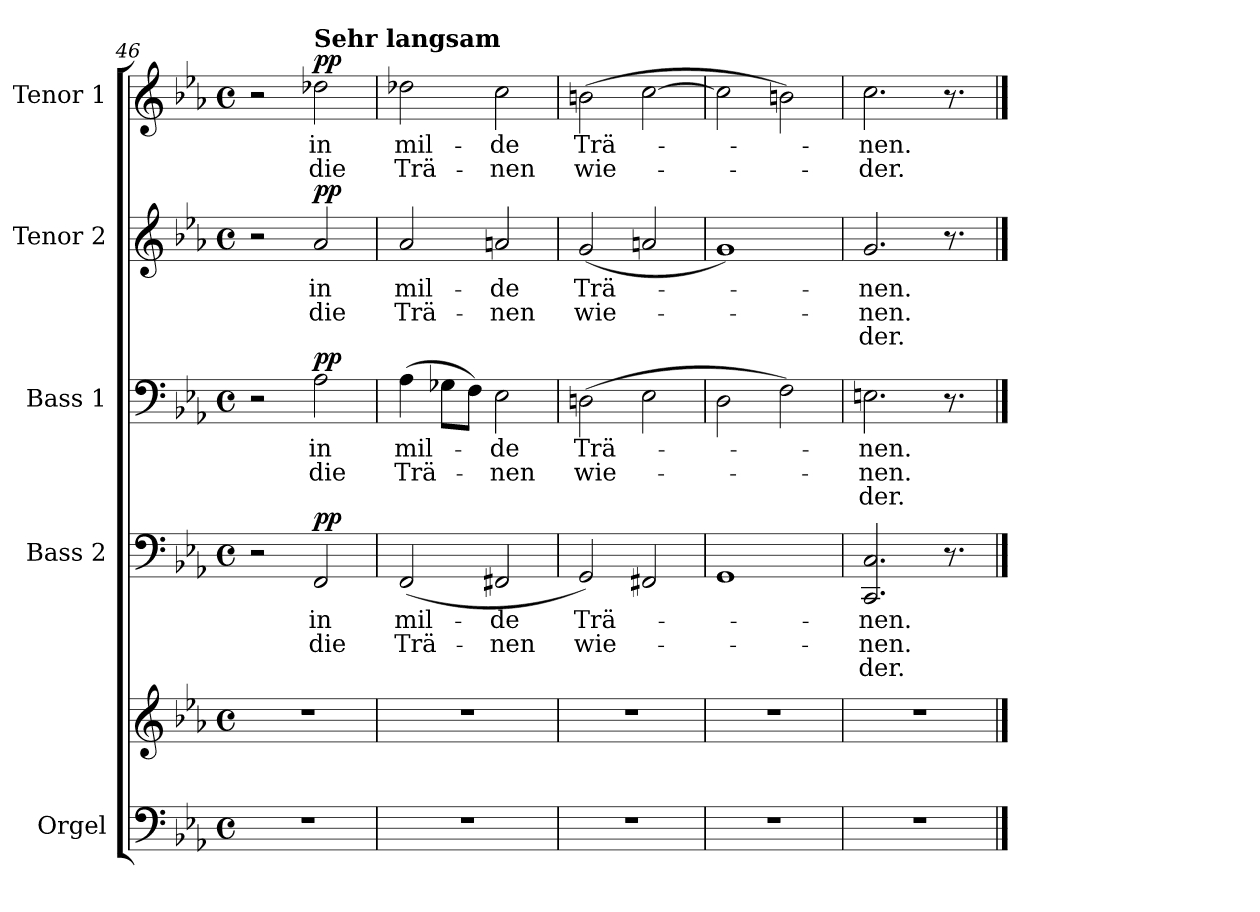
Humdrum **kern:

**kern	**kern	**kern	**text	**text	**text	**dynam	**kern	**text	**text	**text	**dynam	**kern	**text	**text	**text	**dynam	**kern	**text	**text	**dynam
*part5	*part5	*part4	*part4	*part4	*part4	*part4	*part3	*part3	*part3	*part3	*part3	*part2	*part2	*part2	*part2	*part2	*part1	*part1	*part1	*part1
*staff6	*staff5	*staff4	*staff4	*staff4	*staff4	*staff4	*staff3	*staff3	*staff3	*staff3	*staff3	*staff2	*staff2	*staff2	*staff2	*staff2	*staff1	*staff1	*staff1	*staff1
*I"Orgel	*	*I"Bass 2	*	*	*	*	*I"Bass 1	*	*	*	*	*I"Tenor 2	*	*	*	*	*I"Tenor 1	*	*	*
*I'Org.	*	*I'B.	*	*	*	*	*I'B.	*	*	*	*	*I'T.	*	*	*	*	*I'T.	*	*	*
*clefF4	*clefG2	*clefF4	*	*	*	*	*clefF4	*	*	*	*	*clefG2	*	*	*	*	*clefG2	*	*	*
*	*	*	*	*	*	*	*	*	*	*	*	*ITrd7c12	*	*	*	*	*ITrd7c12	*	*	*
*k[b-e-a-]	*k[b-e-a-]	*k[b-e-a-]	*	*	*	*	*k[b-e-a-]	*	*	*	*	*k[b-e-a-]	*	*	*	*	*k[b-e-a-]	*	*	*
*E-:	*E-:	*E-:	*	*	*	*	*E-:	*	*	*	*	*E-:	*	*	*	*	*E-:	*	*	*
*M4/4	*M4/4	*M4/4	*	*	*	*	*M4/4	*	*	*	*	*M4/4	*	*	*	*	*M4/4	*	*	*
*met(c)	*met(c)	*met(c)	*	*	*	*	*met(c)	*	*	*	*	*met(c)	*	*	*	*	*met(c)	*	*	*
=46	=46	=46	=46	=46	=46	=46	=46	=46	=46	=46	=46	=46	=46	=46	=46	=46	=46	=46	=46	=46
1r	1r	2r	.	.	.	.	2r	.	.	.	.	2r	.	.	.	.	2r	.	.	.
!	!	!	!LO:LY:b:color=#000000	!LO:LY:b:color=#000000	!	!	!	!	!	!	!	!	!	!	!	!	!	!	!	!
!	!	!	!	!	!	!	!	!LO:LY:b:color=#000000	!LO:LY:b:color=#000000	!	!	!	!	!	!	!	!	!	!	!
!	!	!	!	!	!	!	!	!	!	!	!	!	!LO:LY:b:color=#000000	!LO:LY:b:color=#000000	!	!	!	!	!	!
*	*	*	*	*	*	*	*	*	*	*	*	*	*	*	*	*	*MM60	*	*	*
!	!	!	!	!	!	!	!	!	!	!	!	!	!	!	!	!	!LO:TX:a:B:t=Sehr langsam	!	!	!
!	!	!	!	!	!	!	!	!	!	!	!	!	!	!	!	!	!	!LO:LY:b:color=#000000	!LO:LY:b:color=#000000	!
.	.	2FFi/	in	die	.	pp	2A-i\	in	die	.	pp	2A-i/	in	die	.	pp	2d-Xi\	in	die	pp
=47	=47	=47	=47	=47	=47	=47	=47	=47	=47	=47	=47	=47	=47	=47	=47	=47	=47	=47	=47	=47
!	!	!	!LO:LY:b:color=#000000	!LO:LY:b:color=#000000	!	!	!	!	!	!	!	!	!	!	!	!	!	!	!	!
!	!	!	!	!	!	!	!	!LO:LY:b:color=#000000	!LO:LY:b:color=#000000	!	!	!	!	!	!	!	!	!	!	!
!	!	!	!	!	!	!	!	!	!	!	!	!	!LO:LY:b:color=#000000	!LO:LY:b:color=#000000	!	!	!	!	!	!
!	!	!	!	!	!	!	!	!	!	!	!	!	!	!	!	!	!	!LO:LY:b:color=#000000	!LO:LY:b:color=#000000	!
1r	1r	(2FFi/	mil-	Trä-	.	.	(4A-i\	mil-	Trä-	.	.	2A-i/	mil-	Trä-	.	.	2d-Xi\	mil-	Trä-	.
.	.	.	.	.	.	.	8G-Xi\L	.	.	.	.	.	.	.	.	.	.	.	.	.
.	.	.	.	.	.	.	8Fi\J)	.	.	.	.	.	.	.	.	.	.	.	.	.
!	!	!	!LO:LY:b:color=#000000	!LO:LY:b:color=#000000	!	!	!	!	!	!	!	!	!	!	!	!	!	!	!	!
!	!	!	!	!	!	!	!	!LO:LY:b:color=#000000	!LO:LY:b:color=#000000	!	!	!	!	!	!	!	!	!	!	!
!	!	!	!	!	!	!	!	!	!	!	!	!	!LO:LY:b:color=#000000	!LO:LY:b:color=#000000	!	!	!	!	!	!
!	!	!	!	!	!	!	!	!	!	!	!	!	!	!	!	!	!	!LO:LY:b:color=#000000	!LO:LY:b:color=#000000	!
.	.	2FF#Xi/	-de	-nen	.	.	2E-i\	-de	-nen	.	.	2Ani/	-de	-nen	.	.	2ci\	-de	-nen	.
=48	=48	=48	=48	=48	=48	=48	=48	=48	=48	=48	=48	=48	=48	=48	=48	=48	=48	=48	=48	=48
!	!	!	!LO:LY:b:color=#000000	!LO:LY:b:color=#000000	!	!	!	!	!	!	!	!	!	!	!	!	!	!	!	!
!	!	!	!	!	!	!	!	!LO:LY:b:color=#000000	!LO:LY:b:color=#000000	!	!	!	!	!	!	!	!	!	!	!
!	!	!	!	!	!	!	!	!	!	!	!	!	!LO:LY:b:color=#000000	!LO:LY:b:color=#000000	!	!	!	!	!	!
!	!	!	!	!	!	!	!	!	!	!	!	!	!	!	!	!	!	!LO:LY:b:color=#000000	!LO:LY:b:color=#000000	!
1r	1r	2GGi/)	Trä-	wie-	.	.	(2Dni\	Trä-	wie-	.	.	(2Gi/	Trä-	wie-	.	.	(2Bni\	Trä-	wie-	.
.	.	2FF#Xi/	.	.	.	.	2E-i\	.	.	.	.	2Ani/	.	.	.	.	[2ci\	.	.	.
=49	=49	=49	=49	=49	=49	=49	=49	=49	=49	=49	=49	=49	=49	=49	=49	=49	=49	=49	=49	=49
1r	1r	1GGi	.	.	.	.	2Di\	.	.	.	.	1Gi)	.	.	.	.	2ci\]	.	.	.
.	.	.	.	.	.	.	2Fi\)	.	.	.	.	.	.	.	.	.	2Bni\)	.	.	.
=50	=50	=50	=50	=50	=50	=50	=50	=50	=50	=50	=50	=50	=50	=50	=50	=50	=50	=50	=50	=50
!	!	!	!LO:LY:b:color=#000000	!LO:LY:b:color=#000000	!LO:LY:b:color=#000000	!	!	!	!	!	!	!	!	!	!	!	!	!	!	!
!	!	!	!	!	!	!	!	!LO:LY:b:color=#000000	!LO:LY:b:color=#000000	!LO:LY:b:color=#000000	!	!	!	!	!	!	!	!	!	!
!	!	!	!	!	!	!	!	!	!	!	!	!	!LO:LY:b:color=#000000	!LO:LY:b:color=#000000	!LO:LY:b:color=#000000	!	!	!	!	!
!	!	!	!	!	!	!	!	!	!	!	!	!	!	!	!	!	!	!LO:LY:b:color=#000000	!LO:LY:b:color=#000000	!
1r	1r	2.CCi/ 2.Ci	-nen.	nen.	-der.	.	2.Eni\	-nen.	nen.	-der.	.	2.Gi/	-nen.	nen.	-der.	.	2.ci\	-nen.	-der.	.
.	.	8.r	.	.	.	.	8.r	.	.	.	.	8.r	.	.	.	.	8.r	.	.	.
.	.	16ryy	.	.	.	.	16ryy	.	.	.	.	16ryy	.	.	.	.	16ryy	.	.	.
==	==	==	==	==	==	==	==	==	==	==	==	==	==	==	==	==	==	==	==	==
*-	*-	*-	*-	*-	*-	*-	*-	*-	*-	*-	*-	*-	*-	*-	*-	*-	*-	*-	*-	*-
